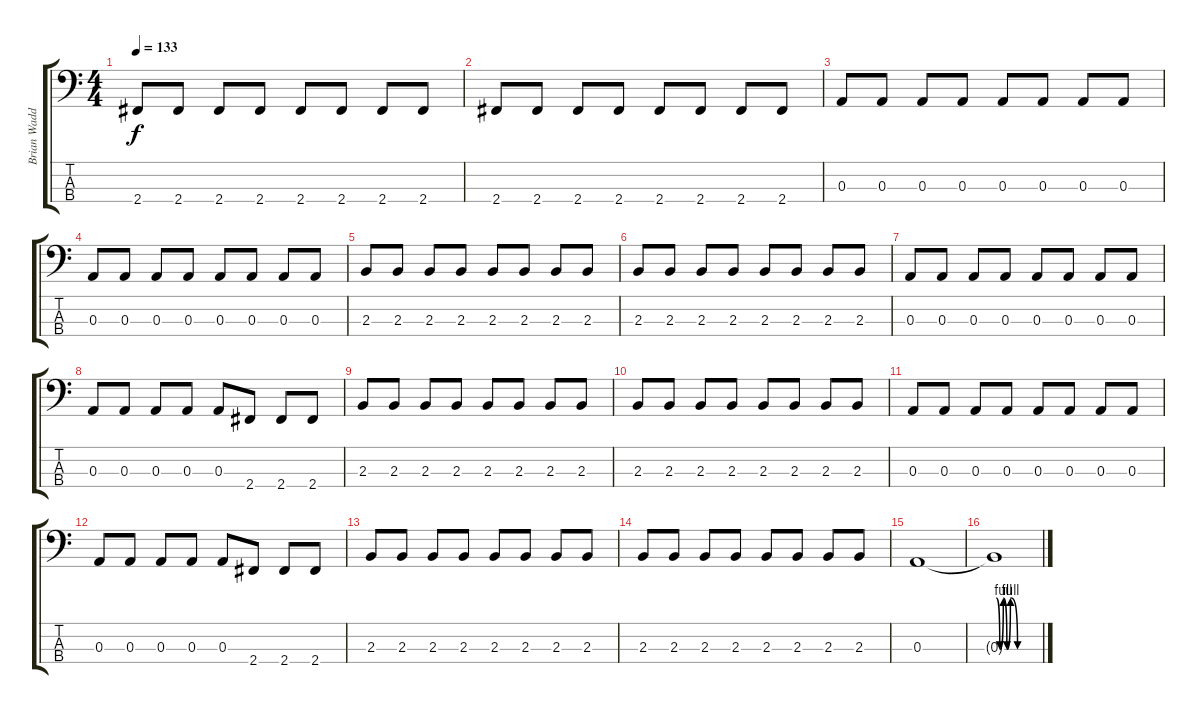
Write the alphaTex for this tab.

\track ("Brian Waddell" "Brian Wadd") {instrument electricbasspick}
\staff {score tabs}
\tuning (G2 D2 A1 E1) {hide}
\ts (4 4)
\tempo 133
\clef f4
\ks c
2.4.8{dy f} 2.4.8 2.4.8 2.4.8 2.4.8 2.4.8 2.4.8 2.4.8 |
2.4.8 2.4.8 2.4.8 2.4.8 2.4.8 2.4.8 2.4.8 2.4.8 |
0.3.8 0.3.8 0.3.8 0.3.8 0.3.8 0.3.8 0.3.8 0.3.8 |
0.3.8 0.3.8 0.3.8 0.3.8 0.3.8 0.3.8 0.3.8 0.3.8 |
2.3.8 2.3.8 2.3.8 2.3.8 2.3.8 2.3.8 2.3.8 2.3.8 |
2.3.8 2.3.8 2.3.8 2.3.8 2.3.8 2.3.8 2.3.8 2.3.8 |
0.3.8 0.3.8 0.3.8 0.3.8 0.3.8 0.3.8 0.3.8 0.3.8 |
0.3.8 0.3.8 0.3.8 0.3.8 0.3.8 2.4.8 2.4.8 2.4.8 |
2.3.8 2.3.8 2.3.8 2.3.8 2.3.8 2.3.8 2.3.8 2.3.8 |
2.3.8 2.3.8 2.3.8 2.3.8 2.3.8 2.3.8 2.3.8 2.3.8 |
0.3.8 0.3.8 0.3.8 0.3.8 0.3.8 0.3.8 0.3.8 0.3.8 |
0.3.8 0.3.8 0.3.8 0.3.8 0.3.8 2.4.8 2.4.8 2.4.8 |
2.3.8 2.3.8 2.3.8 2.3.8 2.3.8 2.3.8 2.3.8 2.3.8 |
2.3.8 2.3.8 2.3.8 2.3.8 2.3.8 2.3.8 2.3.8 2.3.8 |
0.3.1 |
0.3{be (custom 0 4 5 0 10 4 15 0 20 4 30 0 60 0) t}.1
